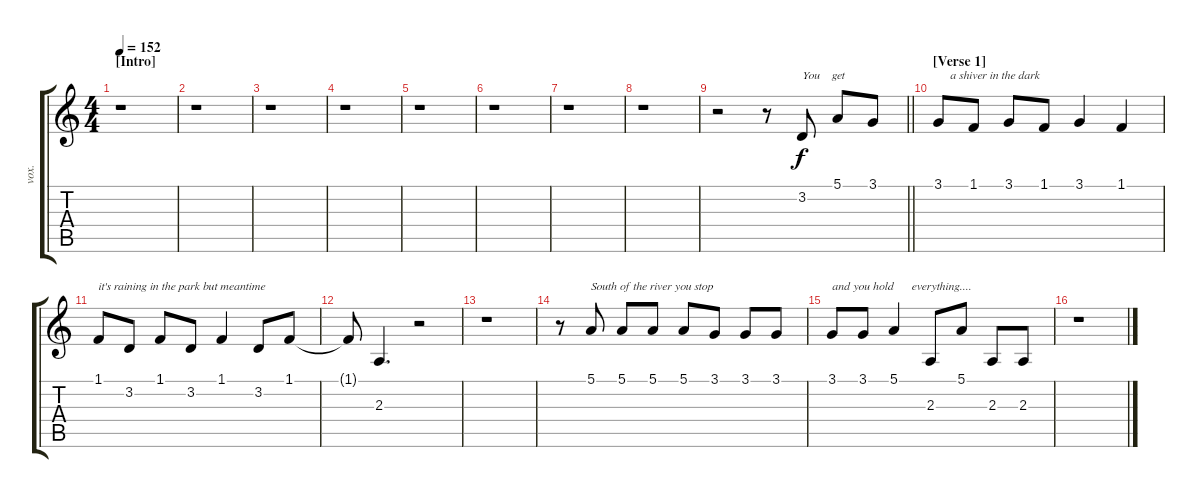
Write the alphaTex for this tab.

\track ("vox." "vox.") {instrument clarinet}
\staff {score tabs}
\tuning (E4 B3 G3 D3 A2 E2) {hide}
\ts (4 4)
\section ("" "[Intro]")
\tempo 152
\clef g2
\ks c
r.1{dy f instrument clarinet} |
r.1 |
r.1 |
r.1 |
r.1 |
r.1 |
r.1 |
r.1 |
\barLineRight lightlight
r.2 r.8 3.2.8{txt "You    get"} 5.1.8 3.1.8 |
\section ("" "[Verse 1]")
3.1.8{txt "    a shiver in the dark"} 1.1.8 3.1.8 1.1.8 3.1.4 1.1.4 |
1.1.8{txt "it's raining in the park but meantime"} 3.2.8 1.1.8 3.2.8 1.1.4 3.2.8 1.1.8 |
1.1{t}.8 2.3.4{d} r.2 |
r.1 |
r.8 5.1.8{txt "South of the river you stop"} 5.1.8 5.1.8 5.1.8 3.1.8 3.1.8 3.1.8 |
3.1.8{txt "and you hold      everything...."} 3.1.8 5.1.4 2.3.8 5.1.8 2.3.8 2.3.8 |
r.1
